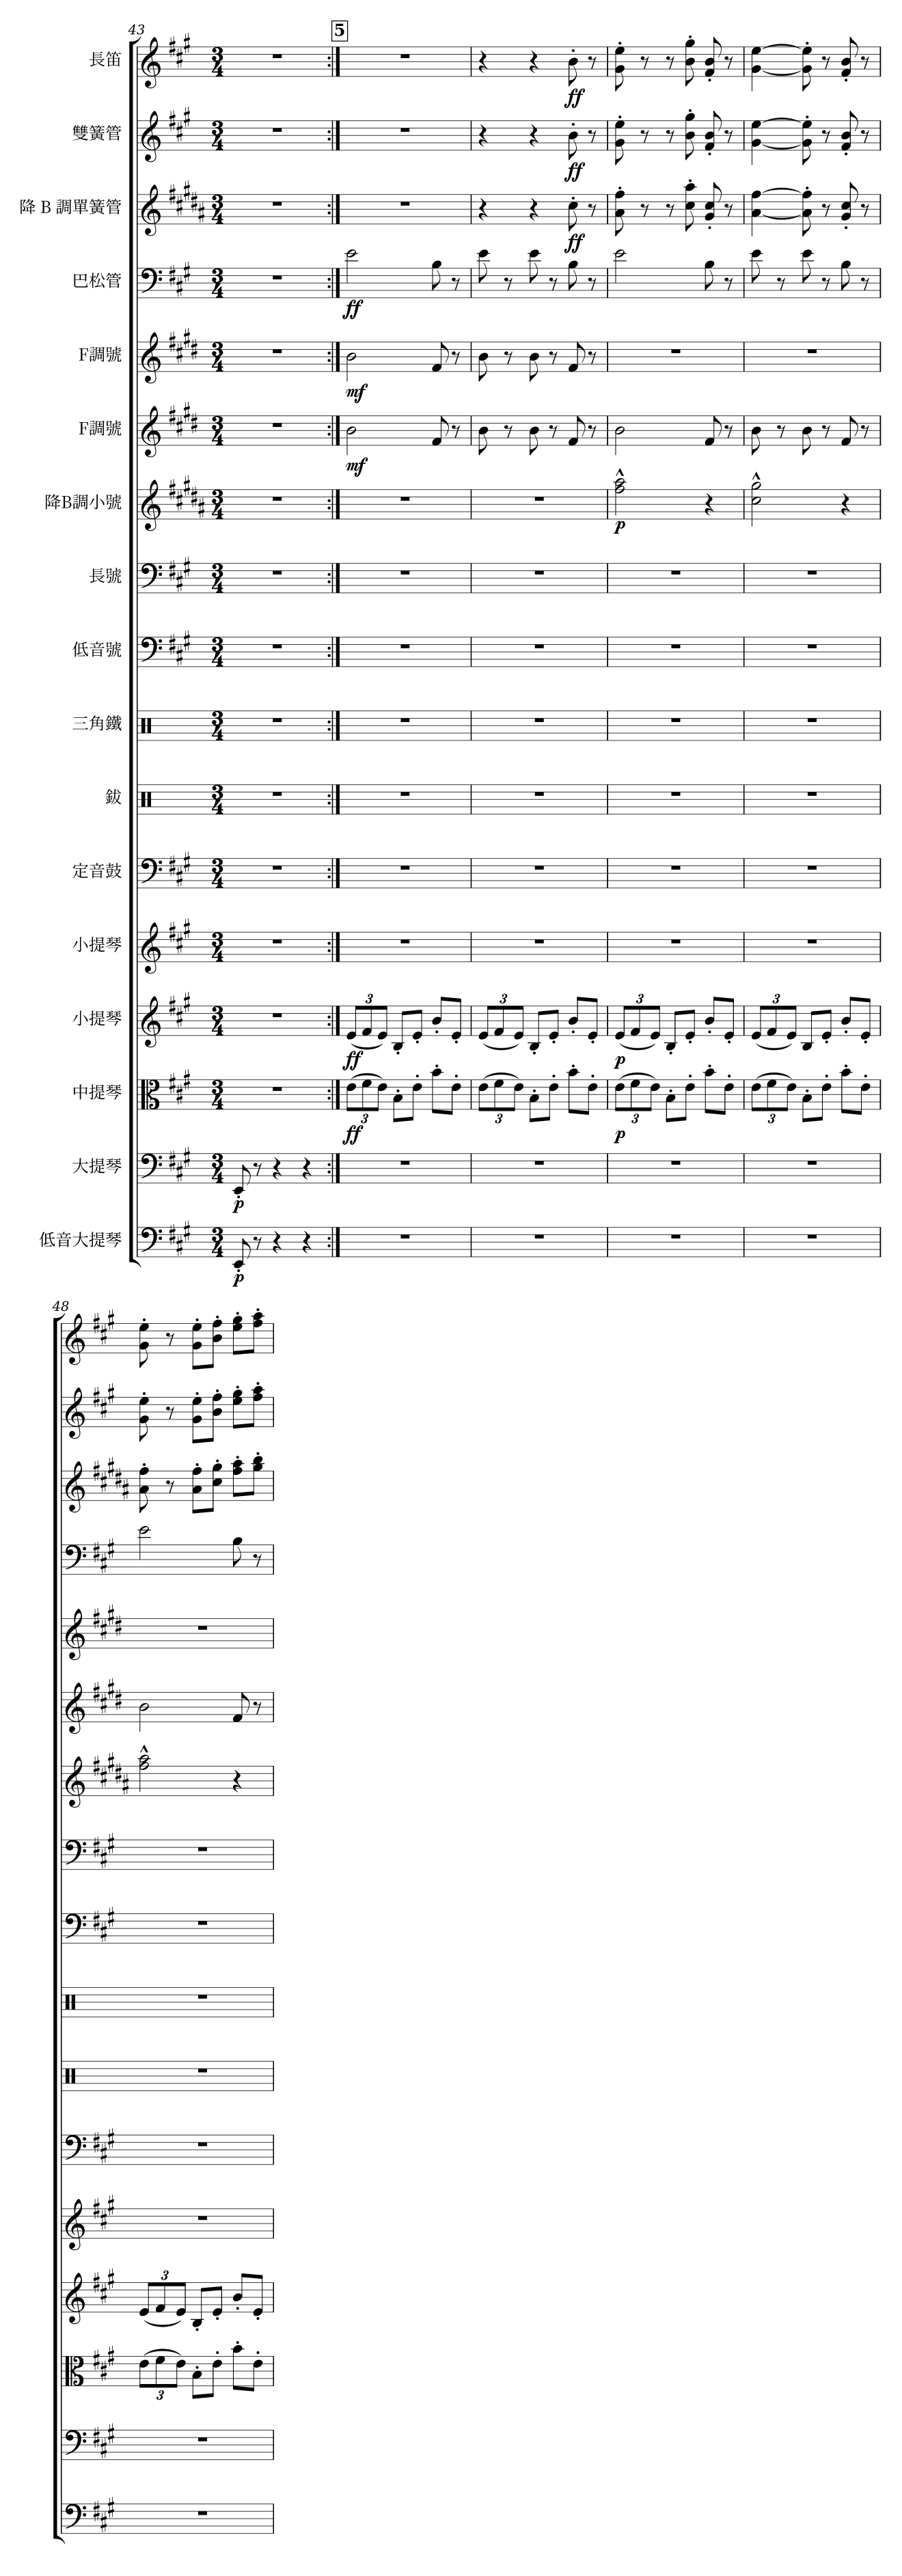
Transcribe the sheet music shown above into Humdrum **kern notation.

**kern	**dynam	**kern	**dynam	**kern	**dynam	**kern	**dynam	**kern	**kern	**kern	**kern	**kern	**kern	**kern	**dynam	**kern	**dynam	**kern	**dynam	**kern	**dynam	**kern	**dynam	**kern	**dynam	**kern	**dynam
*part17	*part17	*part16	*part16	*part15	*part15	*part14	*part14	*part13	*part12	*part11	*part10	*part9	*part8	*part7	*part7	*part6	*part6	*part5	*part5	*part4	*part4	*part3	*part3	*part2	*part2	*part1	*part1
*staff17	*staff17	*staff16	*staff16	*staff15	*staff15	*staff14	*staff14	*staff13	*staff12	*staff11	*staff10	*staff9	*staff8	*staff7	*staff7	*staff6	*staff6	*staff5	*staff5	*staff4	*staff4	*staff3	*staff3	*staff2	*staff2	*staff1	*staff1
*I"低音大提琴	*	*I"大提琴	*	*I"中提琴	*	*I"小提琴	*	*I"小提琴	*I"定音鼓	*I"鈸	*I"三角鐵	*I"低音號	*I"長號	*I"降B調小號	*	*I"F調號	*	*I"F調號	*	*I"巴松管	*	*I"降 B 調單簧管	*	*I"雙簧管	*	*I"長笛	*
!!LO:PB:g=z
*clefF4	*	*clefF4	*	*clefC3	*	*clefG2	*	*clefG2	*clefF4	*clefX	*clefX	*clefF4	*clefF4	*clefG2	*	*clefG2	*	*clefG2	*	*clefF4	*	*clefG2	*	*clefG2	*	*clefG2	*
*ITrd7c12	*	*	*	*	*	*	*	*	*	*	*	*	*	*ITrd1c2	*	*ITrd4c7	*	*ITrd4c7	*	*	*	*ITrd1c2	*	*	*	*	*
*k[f#c#g#]	*	*k[f#c#g#]	*	*k[f#c#g#]	*	*k[f#c#g#]	*	*k[f#c#g#]	*k[f#c#g#]	*k[]	*k[]	*k[f#c#g#]	*k[f#c#g#]	*k[f#c#g#]	*	*k[f#c#g#]	*	*k[f#c#g#]	*	*k[f#c#g#]	*	*k[f#c#g#]	*	*k[f#c#g#]	*	*k[f#c#g#]	*
*M3/4	*	*M3/4	*	*M3/4	*	*M3/4	*	*M3/4	*M3/4	*M3/4	*M3/4	*M3/4	*M3/4	*M3/4	*	*M3/4	*	*M3/4	*	*M3/4	*	*M3/4	*	*M3/4	*	*M3/4	*
=43	=43	=43	=43	=43	=43	=43	=43	=43	=43	=43	=43	=43	=43	=43	=43	=43	=43	=43	=43	=43	=43	=43	=43	=43	=43	=43	=43
!	!LO:DY:b	!	!LO:DY:b	!	!	!	!	!	!	!	!	!	!	!	!	!	!	!	!	!	!	!	!	!	!	!	!
8EEE'/	p	8EE'/	p	2.r	.	2.r	.	2.r	2.r	2.r	2.r	2.r	2.r	2.r	.	2.r	.	2.r	.	2.r	.	2.r	.	2.r	.	2.r	.
8r	.	8r	.	.	.	.	.	.	.	.	.	.	.	.	.	.	.	.	.	.	.	.	.	.	.	.	.
4r	.	4r	.	.	.	.	.	.	.	.	.	.	.	.	.	.	.	.	.	.	.	.	.	.	.	.	.
4r	.	4r	.	.	.	.	.	.	.	.	.	.	.	.	.	.	.	.	.	.	.	.	.	.	.	.	.
!!LO:REH:place=s1:a:B:fs=14:t=5
=44:|!	=44:|!	=44:|!	=44:|!	=44:|!	=44:|!	=44:|!	=44:|!	=44:|!	=44:|!	=44:|!	=44:|!	=44:|!	=44:|!	=44:|!	=44:|!	=44:|!	=44:|!	=44:|!	=44:|!	=44:|!	=44:|!	=44:|!	=44:|!	=44:|!	=44:|!	=44:|!	=44:|!
*	*	*	*	*Xbrackettup	*	*Xbrackettup	*	*	*	*	*	*	*	*	*	*	*	*	*	*	*	*	*	*	*	*	*
!	!	!	!	!	!LO:DY:b	!	!LO:DY:b	!	!	!	!	!	!	!	!	!	!LO:DY:b	!	!LO:DY:b	!	!LO:DY:b	!	!	!	!	!	!
2.r	.	2.r	.	(>12e\L	ff	(<12e/L	ff	2.r	2.r	2.r	2.r	2.r	2.r	2.r	.	2e\	mf	2e\	mf	2e\	ff	2.r	.	2.r	.	2.r	.
.	.	.	.	12f#\	.	12f#/	.	.	.	.	.	.	.	.	.	.	.	.	.	.	.	.	.	.	.	.	.
.	.	.	.	12e\J)	.	12e/J)	.	.	.	.	.	.	.	.	.	.	.	.	.	.	.	.	.	.	.	.	.
.	.	.	.	8B'\L	.	8B'/L	.	.	.	.	.	.	.	.	.	.	.	.	.	.	.	.	.	.	.	.	.
.	.	.	.	8e'\J	.	8e'/J	.	.	.	.	.	.	.	.	.	.	.	.	.	.	.	.	.	.	.	.	.
.	.	.	.	8b'\L	.	8b'/L	.	.	.	.	.	.	.	.	.	8B/	.	8B/	.	8B\	.	.	.	.	.	.	.
.	.	.	.	8e'\J	.	8e'/J	.	.	.	.	.	.	.	.	.	8r	.	8r	.	8r	.	.	.	.	.	.	.
=45	=45	=45	=45	=45	=45	=45	=45	=45	=45	=45	=45	=45	=45	=45	=45	=45	=45	=45	=45	=45	=45	=45	=45	=45	=45	=45	=45
2.r	.	2.r	.	(>12e\L	.	(<12e/L	.	2.r	2.r	2.r	2.r	2.r	2.r	2.r	.	8e\	.	8e\	.	8e\	.	4r	.	4r	.	4r	.
.	.	.	.	12f#\	.	12f#/	.	.	.	.	.	.	.	.	.	.	.	.	.	.	.	.	.	.	.	.	.
.	.	.	.	.	.	.	.	.	.	.	.	.	.	.	.	8r	.	8r	.	8r	.	.	.	.	.	.	.
.	.	.	.	12e\J)	.	12e/J)	.	.	.	.	.	.	.	.	.	.	.	.	.	.	.	.	.	.	.	.	.
.	.	.	.	8B'\L	.	8B'/L	.	.	.	.	.	.	.	.	.	8e\	.	8e\	.	8e\	.	4r	.	4r	.	4r	.
.	.	.	.	8e'\J	.	8e'/J	.	.	.	.	.	.	.	.	.	8r	.	8r	.	8r	.	.	.	.	.	.	.
!	!	!	!	!	!	!	!	!	!	!	!	!	!	!	!	!	!	!	!	!	!	!	!LO:DY:b	!	!LO:DY:b	!	!LO:DY:b
.	.	.	.	8b'\L	.	8b'/L	.	.	.	.	.	.	.	.	.	8B/	.	8B/	.	8B\	.	8b'\	ff	8b'\	ff	8b'\	ff
.	.	.	.	8e'\J	.	8e'/J	.	.	.	.	.	.	.	.	.	8r	.	8r	.	8r	.	8r	.	8r	.	8r	.
=46	=46	=46	=46	=46	=46	=46	=46	=46	=46	=46	=46	=46	=46	=46	=46	=46	=46	=46	=46	=46	=46	=46	=46	=46	=46	=46	=46
!	!	!	!	!	!LO:DY:b	!	!LO:DY:b	!	!	!	!	!	!	!	!LO:DY:b	!	!	!	!	!	!	!	!	!	!	!	!
2.r	.	2.r	.	(>12e\L	p	(<12e/L	p	2.r	2.r	2.r	2.r	2.r	2.r	2ee\^^ 2gg#\^^	p	2e\	.	2.r	.	2e\	.	8g#\' 8ee\'	.	8g#\' 8ee\'	.	8g#\' 8ee\'	.
.	.	.	.	12f#\	.	12f#/	.	.	.	.	.	.	.	.	.	.	.	.	.	.	.	.	.	.	.	.	.
.	.	.	.	.	.	.	.	.	.	.	.	.	.	.	.	.	.	.	.	.	.	8r	.	8r	.	8r	.
.	.	.	.	12e\J)	.	12e/J)	.	.	.	.	.	.	.	.	.	.	.	.	.	.	.	.	.	.	.	.	.
.	.	.	.	8B'\L	.	8B'/L	.	.	.	.	.	.	.	.	.	.	.	.	.	.	.	8r	.	8r	.	8r	.
.	.	.	.	8e'\J	.	8e'/J	.	.	.	.	.	.	.	.	.	.	.	.	.	.	.	8b\' 8gg#\'	.	8b\' 8gg#\'	.	8b\' 8gg#\'	.
.	.	.	.	8b'\L	.	8b'/L	.	.	.	.	.	.	.	4r	.	8B/	.	.	.	8B\	.	8f#/' 8b/'	.	8f#/' 8b/'	.	8f#/' 8b/'	.
.	.	.	.	8e'\J	.	8e'/J	.	.	.	.	.	.	.	.	.	8r	.	.	.	8r	.	8r	.	8r	.	8r	.
=47	=47	=47	=47	=47	=47	=47	=47	=47	=47	=47	=47	=47	=47	=47	=47	=47	=47	=47	=47	=47	=47	=47	=47	=47	=47	=47	=47
2.r	.	2.r	.	(>12e\L	.	(<12e/L	.	2.r	2.r	2.r	2.r	2.r	2.r	2b\^^ 2ff#\^^	.	8e\	.	2.r	.	8e\	.	[4g#\ [4ee\	.	[4g#\ [4ee\	.	[4g#\ [4ee\	.
.	.	.	.	12f#\	.	12f#/	.	.	.	.	.	.	.	.	.	.	.	.	.	.	.	.	.	.	.	.	.
.	.	.	.	.	.	.	.	.	.	.	.	.	.	.	.	8r	.	.	.	8r	.	.	.	.	.	.	.
.	.	.	.	12e\J)	.	12e/J)	.	.	.	.	.	.	.	.	.	.	.	.	.	.	.	.	.	.	.	.	.
.	.	.	.	8B'\L	.	8B/L	.	.	.	.	.	.	.	.	.	8e\	.	.	.	8e\	.	8g#\]' 8ee\]'	.	8g#\]' 8ee\]'	.	8g#\]' 8ee\]'	.
.	.	.	.	8e'\J	.	8e'/J	.	.	.	.	.	.	.	.	.	8r	.	.	.	8r	.	8r	.	8r	.	8r	.
.	.	.	.	8b'\L	.	8b'/L	.	.	.	.	.	.	.	4r	.	8B/	.	.	.	8B\	.	8f#/' 8b/'	.	8f#/' 8b/'	.	8f#/' 8b/'	.
.	.	.	.	8e'\J	.	8e'/J	.	.	.	.	.	.	.	.	.	8r	.	.	.	8r	.	8r	.	8r	.	8r	.
=48	=48	=48	=48	=48	=48	=48	=48	=48	=48	=48	=48	=48	=48	=48	=48	=48	=48	=48	=48	=48	=48	=48	=48	=48	=48	=48	=48
2.r	.	2.r	.	(>12e\L	.	(<12e/L	.	2.r	2.r	2.r	2.r	2.r	2.r	2ee\^^ 2gg#\^^	.	2e\	.	2.r	.	2e\	.	8g#\' 8ee\'	.	8g#\' 8ee\'	.	8g#\' 8ee\'	.
.	.	.	.	12f#\	.	12f#/	.	.	.	.	.	.	.	.	.	.	.	.	.	.	.	.	.	.	.	.	.
.	.	.	.	.	.	.	.	.	.	.	.	.	.	.	.	.	.	.	.	.	.	8r	.	8r	.	8r	.
.	.	.	.	12e\J)	.	12e/J)	.	.	.	.	.	.	.	.	.	.	.	.	.	.	.	.	.	.	.	.	.
.	.	.	.	8B'\L	.	8B'/L	.	.	.	.	.	.	.	.	.	.	.	.	.	.	.	8g#\' 8ee\'L	.	8g#\' 8ee\'L	.	8g#\' 8ee\'L	.
.	.	.	.	8e'\J	.	8e'/J	.	.	.	.	.	.	.	.	.	.	.	.	.	.	.	8b\' 8ff#\'J	.	8b\' 8ff#\'J	.	8b\' 8ff#\'J	.
.	.	.	.	8b'\L	.	8b'/L	.	.	.	.	.	.	.	4r	.	8B/	.	.	.	8B\	.	8ee\' 8gg#\'L	.	8ee\' 8gg#\'L	.	8ee\' 8gg#\'L	.
.	.	.	.	8e'\J	.	8e'/J	.	.	.	.	.	.	.	.	.	8r	.	.	.	8r	.	8ff#\' 8aa\'J	.	8ff#\' 8aa\'J	.	8ff#\' 8aa\'J	.
=	=	=	=	=	=	=	=	=	=	=	=	=	=	=	=	=	=	=	=	=	=	=	=	=	=	=	=
*-	*-	*-	*-	*-	*-	*-	*-	*-	*-	*-	*-	*-	*-	*-	*-	*-	*-	*-	*-	*-	*-	*-	*-	*-	*-	*-	*-
